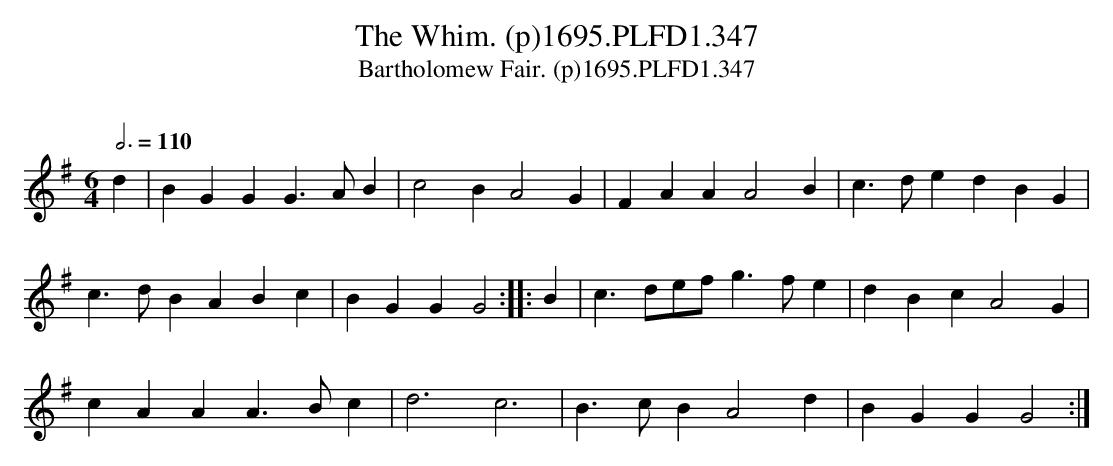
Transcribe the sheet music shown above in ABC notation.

X:1
T:Whim. (p)1695.PLFD1.347, The
T:Bartholomew Fair. (p)1695.PLFD1.347
M:6/4
L:1/4
Q:3/4=110
O:
K:G
d|BGG G>AB|c2BA2G|FAAA2B|c>dedBG|
c>dBABc|BGGG2:||:B|c>de/f/g>fe|dBcA2G|
cAAA>Bc|d3c3|B>cBA2d|BGGG2:|
